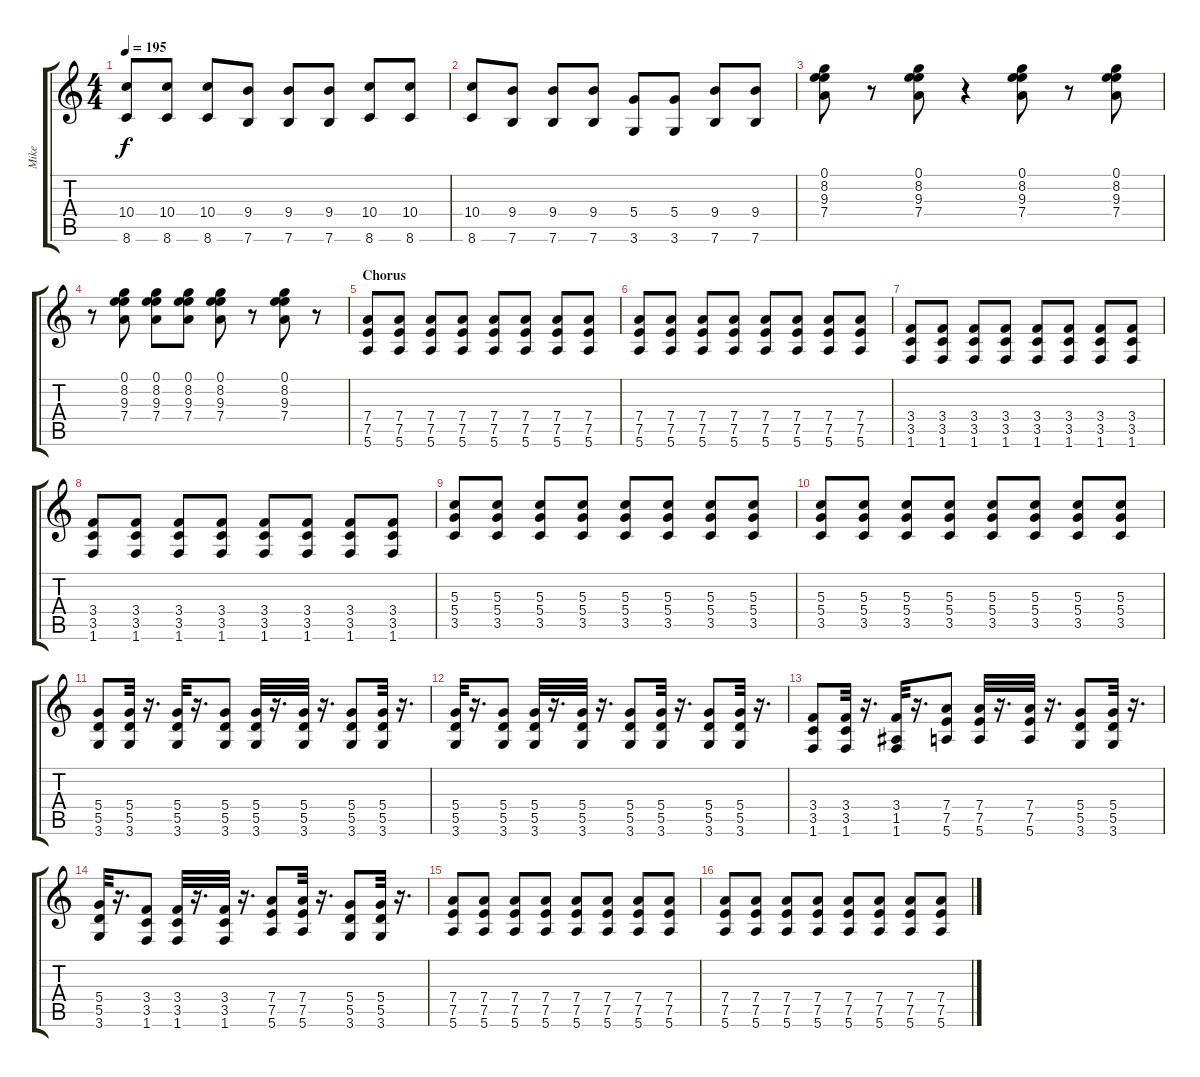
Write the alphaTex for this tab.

\track ("Mike" "Mike") {instrument acousticguitarsteel}
\staff {score tabs}
\tuning (E4 B3 G3 D3 A2 E2) {hide}
\ts (4 4)
\tempo 195
\clef g2
\ks c
(10.4 8.6).8{dy f} (10.4 8.6).8 (10.4 8.6).8 (9.4 7.6).8 (9.4 7.6).8 (9.4 7.6).8 (10.4 8.6).8 (10.4 8.6).8 |
(10.4 8.6).8 (9.4 7.6).8 (9.4 7.6).8 (9.4 7.6).8 (5.4 3.6).8 (5.4 3.6).8 (9.4 7.6).8 (9.4 7.6).8 |
(0.1 8.2 9.3 7.4).8{volume 13 instrument acousticguitarsteel} r.8 (0.1 8.2 9.3 7.4).8 r.4 (0.1 8.2 9.3 7.4).8 r.8 (0.1 8.2 9.3 7.4).8 |
r.8 (0.1 8.2 9.3 7.4).8 (0.1 8.2 9.3 7.4).8 (0.1 8.2 9.3 7.4).8 (0.1 8.2 9.3 7.4).8 r.8 (0.1 8.2 9.3 7.4).8 r.8 |
\section ("" "Chorus")
(7.4 7.5 5.6).8{volume 10 instrument distortionguitar} (7.4 7.5 5.6).8 (7.4 7.5 5.6).8 (7.4 7.5 5.6).8 (7.4 7.5 5.6).8 (7.4 7.5 5.6).8 (7.4 7.5 5.6).8 (7.4 7.5 5.6).8 |
(7.4 7.5 5.6).8 (7.4 7.5 5.6).8 (7.4 7.5 5.6).8 (7.4 7.5 5.6).8 (7.4 7.5 5.6).8 (7.4 7.5 5.6).8 (7.4 7.5 5.6).8 (7.4 7.5 5.6).8 |
(3.4 3.5 1.6).8 (3.4 3.5 1.6).8 (3.4 3.5 1.6).8 (3.4 3.5 1.6).8 (3.4 3.5 1.6).8 (3.4 3.5 1.6).8 (3.4 3.5 1.6).8 (3.4 3.5 1.6).8 |
(3.4 3.5 1.6).8 (3.4 3.5 1.6).8 (3.4 3.5 1.6).8 (3.4 3.5 1.6).8 (3.4 3.5 1.6).8 (3.4 3.5 1.6).8 (3.4 3.5 1.6).8 (3.4 3.5 1.6).8 |
(5.3 5.4 3.5).8 (5.3 5.4 3.5).8 (5.3 5.4 3.5).8 (5.3 5.4 3.5).8 (5.3 5.4 3.5).8 (5.3 5.4 3.5).8 (5.3 5.4 3.5).8 (5.3 5.4 3.5).8 |
(5.3 5.4 3.5).8 (5.3 5.4 3.5).8 (5.3 5.4 3.5).8 (5.3 5.4 3.5).8 (5.3 5.4 3.5).8 (5.3 5.4 3.5).8 (5.3 5.4 3.5).8 (5.3 5.4 3.5).8 |
(5.4 5.5 3.6).8 (5.4 5.5 3.6).32 r.16{d} (5.4 5.5 3.6).32 r.16{d} (5.4 5.5 3.6).8 (5.4 5.5 3.6).32 r.16{d} (5.4 5.5 3.6).32 r.16{d} (5.4 5.5 3.6).8 (5.4 5.5 3.6).32 r.16{d} |
(5.4 5.5 3.6).32 r.16{d} (5.4 5.5 3.6).8 (5.4 5.5 3.6).32 r.16{d} (5.4 5.5 3.6).32 r.16{d} (5.4 5.5 3.6).8 (5.4 5.5 3.6).32 r.16{d} (5.4 5.5 3.6).8 (5.4 5.5 3.6).32 r.16{d} |
(3.4 3.5 1.6).8 (3.4 3.5 1.6).32 r.16{d} (3.4 1.5 1.6).32 r.16{d} (7.4 7.5 5.6).8 (7.4 7.5 5.6).32 r.16{d} (7.4 7.5 5.6).32 r.16{d} (5.4 5.5 3.6).8 (5.4 5.5 3.6).32 r.16{d} |
(5.4 5.5 3.6).32 r.16{d} (3.4 3.5 1.6).8 (3.4 3.5 1.6).32 r.16{d} (3.4 3.5 1.6).32 r.16{d} (7.4 7.5 5.6).8 (7.4 7.5 5.6).32 r.16{d} (5.4 5.5 3.6).8 (5.4 5.5 3.6).32 r.16{d} |
(7.4 7.5 5.6).8 (7.4 7.5 5.6).8 (7.4 7.5 5.6).8 (7.4 7.5 5.6).8 (7.4 7.5 5.6).8 (7.4 7.5 5.6).8 (7.4 7.5 5.6).8 (7.4 7.5 5.6).8 |
(7.4 7.5 5.6).8 (7.4 7.5 5.6).8 (7.4 7.5 5.6).8 (7.4 7.5 5.6).8 (7.4 7.5 5.6).8 (7.4 7.5 5.6).8 (7.4 7.5 5.6).8 (7.4 7.5 5.6).8
